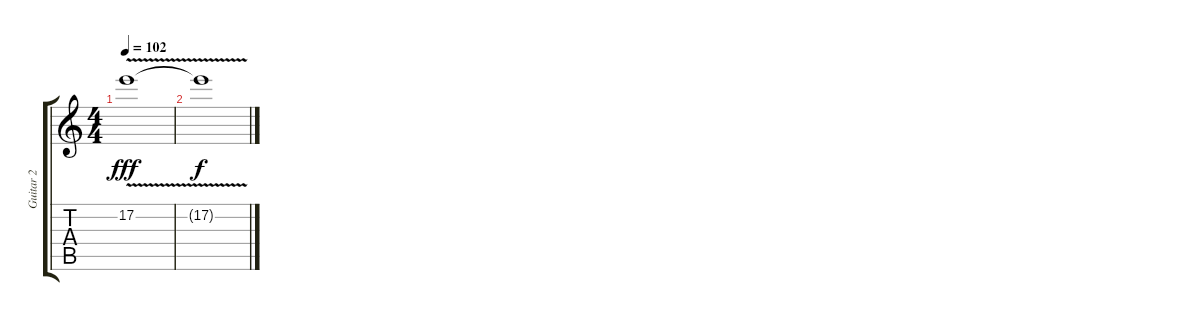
\track ("Guitar 2" "Guitar 2") {instrument distortionguitar}
\staff {score tabs}
\tuning (E4 B3 G3 D3 A2 E2) {hide}
\ts (4 4)
\tempo 102
\clef g2
\ks c
17.2{v}.1{dy fff} |
17.2{t}.1{dy f}
